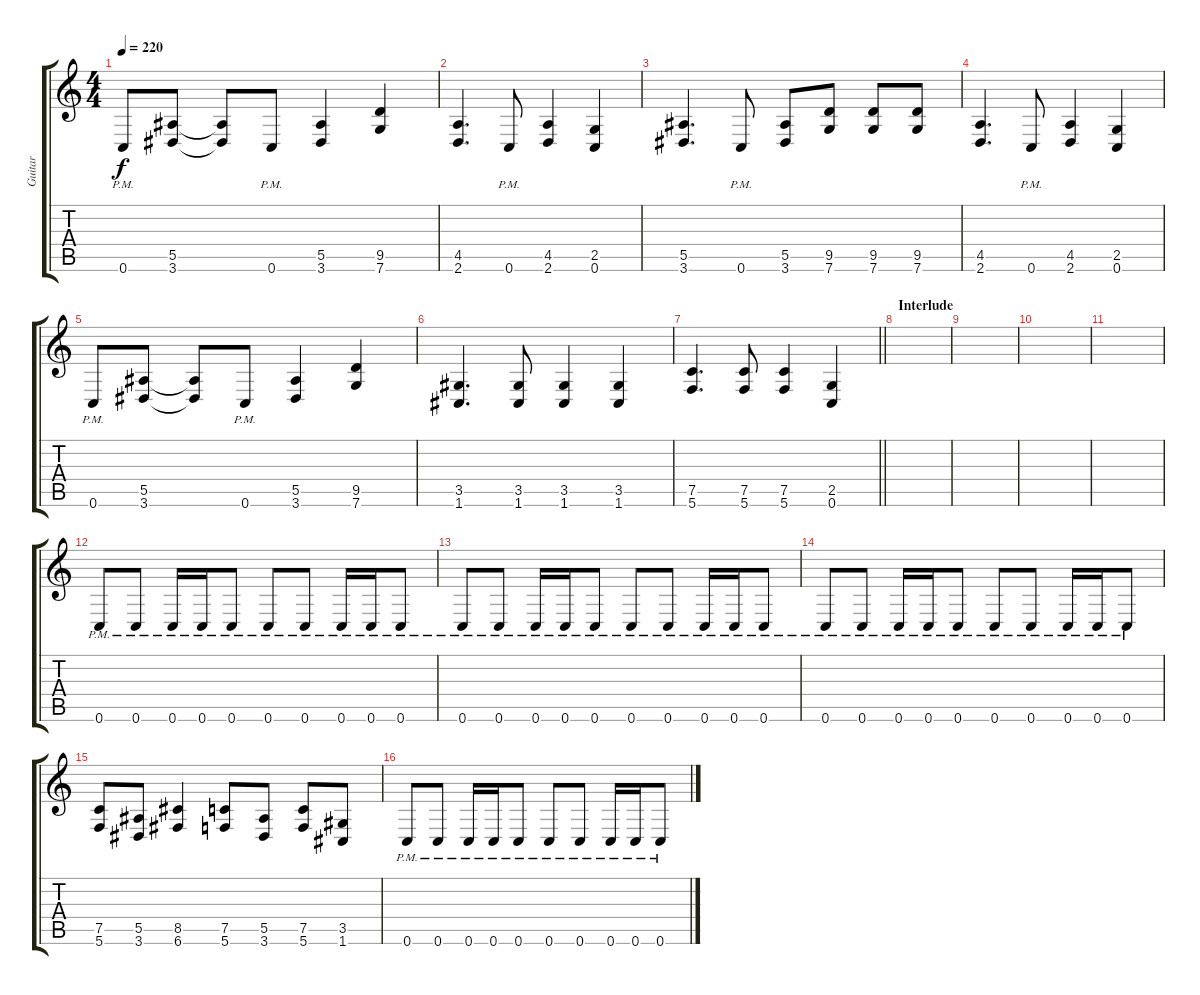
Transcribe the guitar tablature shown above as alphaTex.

\track ("Guitar" "Guitar") {instrument distortionguitar}
\staff {score tabs}
\tuning (C4 G3 Eb3 Bb2 F2 C2) {hide}
\ts (4 4)
\tempo 220
\clef g2
\ks c
0.6{pm}.8{dy f} (5.5 3.6).8 (5.5{t} 3.6{t}).8 0.6{pm}.8 (5.5 3.6).4 (9.5 7.6).4 |
(4.5 2.6).4{d} 0.6{pm}.8 (4.5 2.6).4 (2.5 0.6).4 |
(5.5 3.6).4{d} 0.6{pm}.8 (5.5 3.6).8 (9.5 7.6).8 (9.5 7.6).8 (9.5 7.6).8 |
(4.5 2.6).4{d} 0.6{pm}.8 (4.5 2.6).4 (2.5 0.6).4 |
0.6{pm}.8 (5.5 3.6).8 (5.5{t} 3.6{t}).8 0.6{pm}.8 (5.5 3.6).4 (9.5 7.6).4 |
(3.5 1.6).4{d} (3.5 1.6).8 (3.5 1.6).4 (3.5 1.6).4 |
\barLineRight lightlight
(7.5 5.6).4{d} (7.5 5.6).8 (7.5 5.6).4 (2.5 0.6).4 |
\section ("" "Interlude")
|
|
|
|
0.6{pm}.8 0.6{pm}.8 0.6{pm}.16 0.6{pm}.16 0.6{pm}.8 0.6{pm}.8 0.6{pm}.8 0.6{pm}.16 0.6{pm}.16 0.6{pm}.8 |
0.6{pm}.8 0.6{pm}.8 0.6{pm}.16 0.6{pm}.16 0.6{pm}.8 0.6{pm}.8 0.6{pm}.8 0.6{pm}.16 0.6{pm}.16 0.6{pm}.8 |
0.6{pm}.8 0.6{pm}.8 0.6{pm}.16 0.6{pm}.16 0.6{pm}.8 0.6{pm}.8 0.6{pm}.8 0.6{pm}.16 0.6{pm}.16 0.6{pm}.8 |
(7.5 5.6).8 (5.5 3.6).8 (8.5 6.6).4 (7.5 5.6).8 (5.5 3.6).8 (7.5 5.6).8 (3.5 1.6).8 |
0.6{pm}.8 0.6{pm}.8 0.6{pm}.16 0.6{pm}.16 0.6{pm}.8 0.6{pm}.8 0.6{pm}.8 0.6{pm}.16 0.6{pm}.16 0.6{pm}.8
